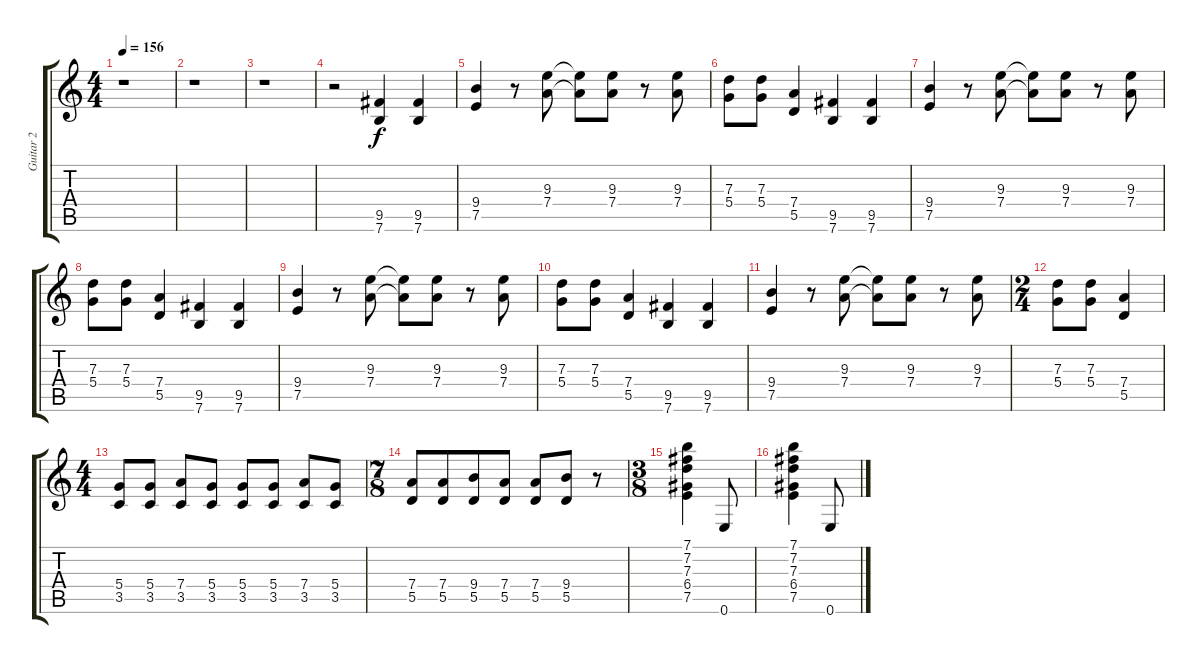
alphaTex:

\track ("Guitar 2" "Guitar 2") {instrument overdrivenguitar}
\staff {score tabs}
\tuning (E4 B3 G3 D3 A2 E2) {hide}
\ts (4 4)
\tempo 156
\clef g2
\ks c
r.1{dy f} |
r.1 |
r.1 |
r.2 (9.5 7.6).4 (9.5 7.6).4 |
(9.4 7.5).4 r.8 (9.3 7.4).8 (9.3{t} 7.4{t}).8 (9.3 7.4).8 r.8 (9.3 7.4).8 |
(7.3 5.4).8 (7.3 5.4).8 (7.4 5.5).4 (9.5 7.6).4 (9.5 7.6).4 |
(9.4 7.5).4 r.8 (9.3 7.4).8 (9.3{t} 7.4{t}).8 (9.3 7.4).8 r.8 (9.3 7.4).8 |
(7.3 5.4).8 (7.3 5.4).8 (7.4 5.5).4 (9.5 7.6).4 (9.5 7.6).4 |
(9.4 7.5).4 r.8 (9.3 7.4).8 (9.3{t} 7.4{t}).8 (9.3 7.4).8 r.8 (9.3 7.4).8 |
(7.3 5.4).8 (7.3 5.4).8 (7.4 5.5).4 (9.5 7.6).4 (9.5 7.6).4 |
(9.4 7.5).4 r.8 (9.3 7.4).8 (9.3{t} 7.4{t}).8 (9.3 7.4).8 r.8 (9.3 7.4).8 |
\ts (2 4)
(7.3 5.4).8 (7.3 5.4).8 (7.4 5.5).4 |
\ts (4 4)
(5.4 3.5).8 (5.4 3.5).8 (7.4 3.5).8 (5.4 3.5).8 (5.4 3.5).8 (5.4 3.5).8 (7.4 3.5).8 (5.4 3.5).8 |
\ts (7 8)
(7.4 5.5).8 (7.4 5.5).8 (9.4 5.5).8 (7.4 5.5).8 (7.4 5.5).8 (9.4 5.5).8 r.8 |
\ts (3 8)
(7.1 7.2 7.3 6.4 7.5).4 0.6.8 |
(7.1 7.2 7.3 6.4 7.5).4 0.6.8
